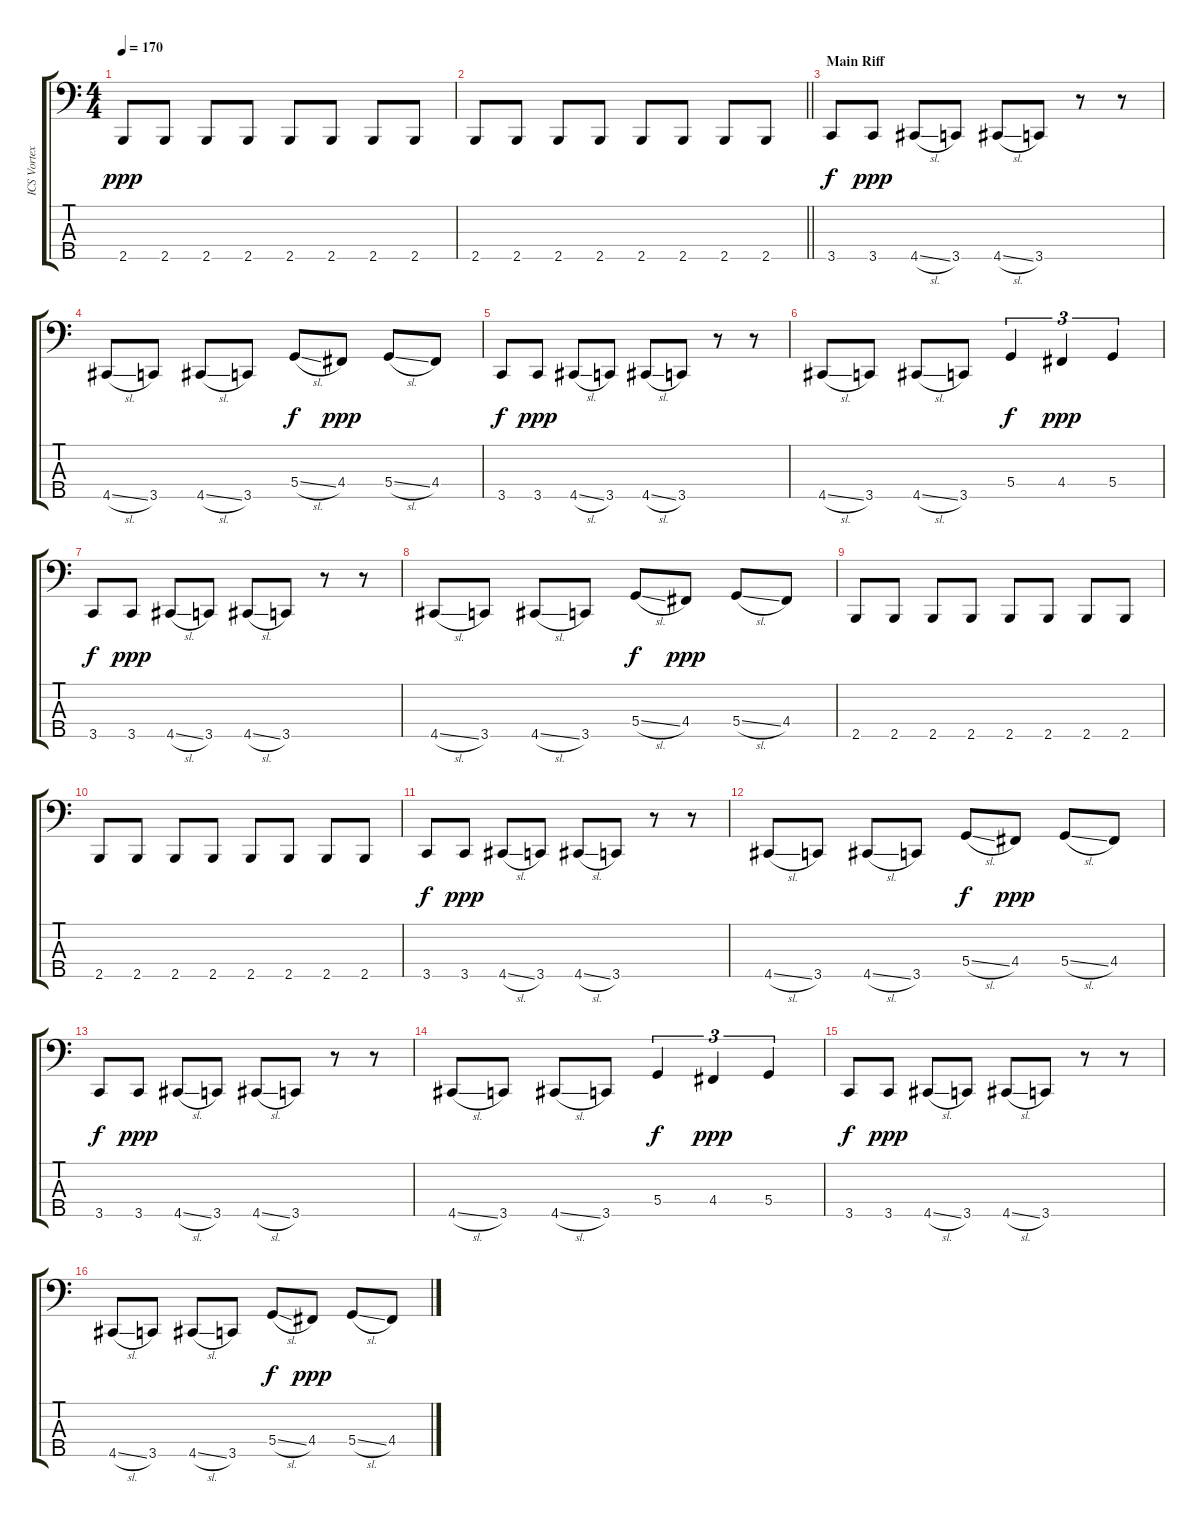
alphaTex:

\track ("ICS Vortex" "ICS Vortex") {instrument electricbassfinger}
\staff {score tabs}
\tuning (F2 C2 G1 D1 A0) {hide}
\ts (4 4)
\tempo 170
\clef f4
\ks c
2.5.8{dy ppp} 2.5.8 2.5.8 2.5.8 2.5.8 2.5.8 2.5.8 2.5.8 |
\barLineRight lightlight
2.5.8 2.5.8 2.5.8 2.5.8 2.5.8 2.5.8 2.5.8 2.5.8 |
\section ("" "Main Riff")
3.5.8{dy f} 3.5.8{dy ppp} 4.5{sl}.8 3.5.8 4.5{sl}.8 3.5.8 r.8 r.8 |
4.5{sl}.8 3.5.8 4.5{sl}.8 3.5.8 5.4{sl}.8{dy f} 4.4.8{dy ppp} 5.4{sl}.8 4.4.8 |
3.5.8{dy f} 3.5.8{dy ppp} 4.5{sl}.8 3.5.8 4.5{sl}.8 3.5.8 r.8 r.8 |
4.5{sl}.8 3.5.8 4.5{sl}.8 3.5.8 5.4.4{tu (3 2) dy f} 4.4.4{tu (3 2) dy ppp} 5.4.4{tu (3 2)} |
3.5.8{dy f} 3.5.8{dy ppp} 4.5{sl}.8 3.5.8 4.5{sl}.8 3.5.8 r.8 r.8 |
4.5{sl}.8 3.5.8 4.5{sl}.8 3.5.8 5.4{sl}.8{dy f} 4.4.8{dy ppp} 5.4{sl}.8 4.4.8 |
2.5.8 2.5.8 2.5.8 2.5.8 2.5.8 2.5.8 2.5.8 2.5.8 |
2.5.8 2.5.8 2.5.8 2.5.8 2.5.8 2.5.8 2.5.8 2.5.8 |
3.5.8{dy f} 3.5.8{dy ppp} 4.5{sl}.8 3.5.8 4.5{sl}.8 3.5.8 r.8 r.8 |
4.5{sl}.8 3.5.8 4.5{sl}.8 3.5.8 5.4{sl}.8{dy f} 4.4.8{dy ppp} 5.4{sl}.8 4.4.8 |
3.5.8{dy f} 3.5.8{dy ppp} 4.5{sl}.8 3.5.8 4.5{sl}.8 3.5.8 r.8 r.8 |
4.5{sl}.8 3.5.8 4.5{sl}.8 3.5.8 5.4.4{tu (3 2) dy f} 4.4.4{tu (3 2) dy ppp} 5.4.4{tu (3 2)} |
3.5.8{dy f} 3.5.8{dy ppp} 4.5{sl}.8 3.5.8 4.5{sl}.8 3.5.8 r.8 r.8 |
4.5{sl}.8 3.5.8 4.5{sl}.8 3.5.8 5.4{sl}.8{dy f} 4.4.8{dy ppp} 5.4{sl}.8 4.4.8
